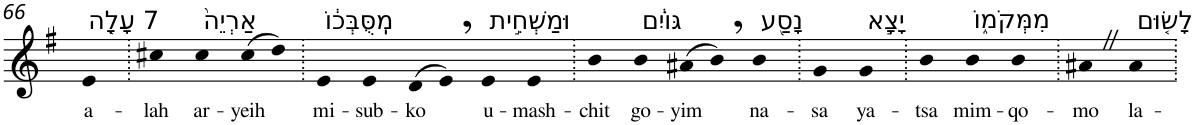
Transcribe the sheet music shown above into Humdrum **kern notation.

**kern	**text
*part1	*part1
*staff1	*staff1
*I"Piano	*
*I'Pno	*
!!LO:PB:g=z
*clefG2	*
*k[f#]	*
*G:	*
=66	=66
!LO:TX:a:t=7 עָלָ֤ה	!
!	!LO:LY:b
4e	a-
=67.	=67.
!	!LO:LY:b
4cc#X	-lah
!LO:TX:a:t=אַרְיֵה֙	!
!	!LO:LY:b
4cc#	ar-
!	!LO:LY:b
(>8cc#	-yeih
8dd)	.
=68.	=68.
!LO:TX:a:t=מִֽסֻּבְּכ֔וֹ	!
!	!LO:LY:b
4e	mi-
!	!LO:LY:b
4e	-sub-
!	!LO:LY:b
(>8d	-ko
8e,)	.
!LO:TX:a:t=וּמַשְׁחִ֣ית	!
!	!LO:LY:b
4e	u-
!	!LO:LY:b
4e	-mash-
=69.	=69.
!	!LO:LY:b
4b	-chit
!LO:TX:a:t=גּוֹיִ֔ם	!
!	!LO:LY:b
4b	go-
!	!LO:LY:b
(>8a#X	-yim
8b,)	.
!LO:TX:a:t=נָסַ֖ע	!
!	!LO:LY:b
4b	na-
=70.	=70.
!	!LO:LY:b
4g	-sa
!LO:TX:a:t=יָצָ֣א	!
!	!LO:LY:b
4g	ya-
=71.	=71.
!	!LO:LY:b
4b	-tsa
!LO:TX:a:t=מִמְּקֹמ֑וֹ	!
!	!LO:LY:b
4b	mim-
!	!LO:LY:b
4b	-qo-
=72.	=72.
!	!LO:LY:b
4a#XZ	-mo
!LO:TX:a:t=לָשׂ֤וּם	!
!	!LO:LY:b
4a#	la-
=.	=.
*-	*-
